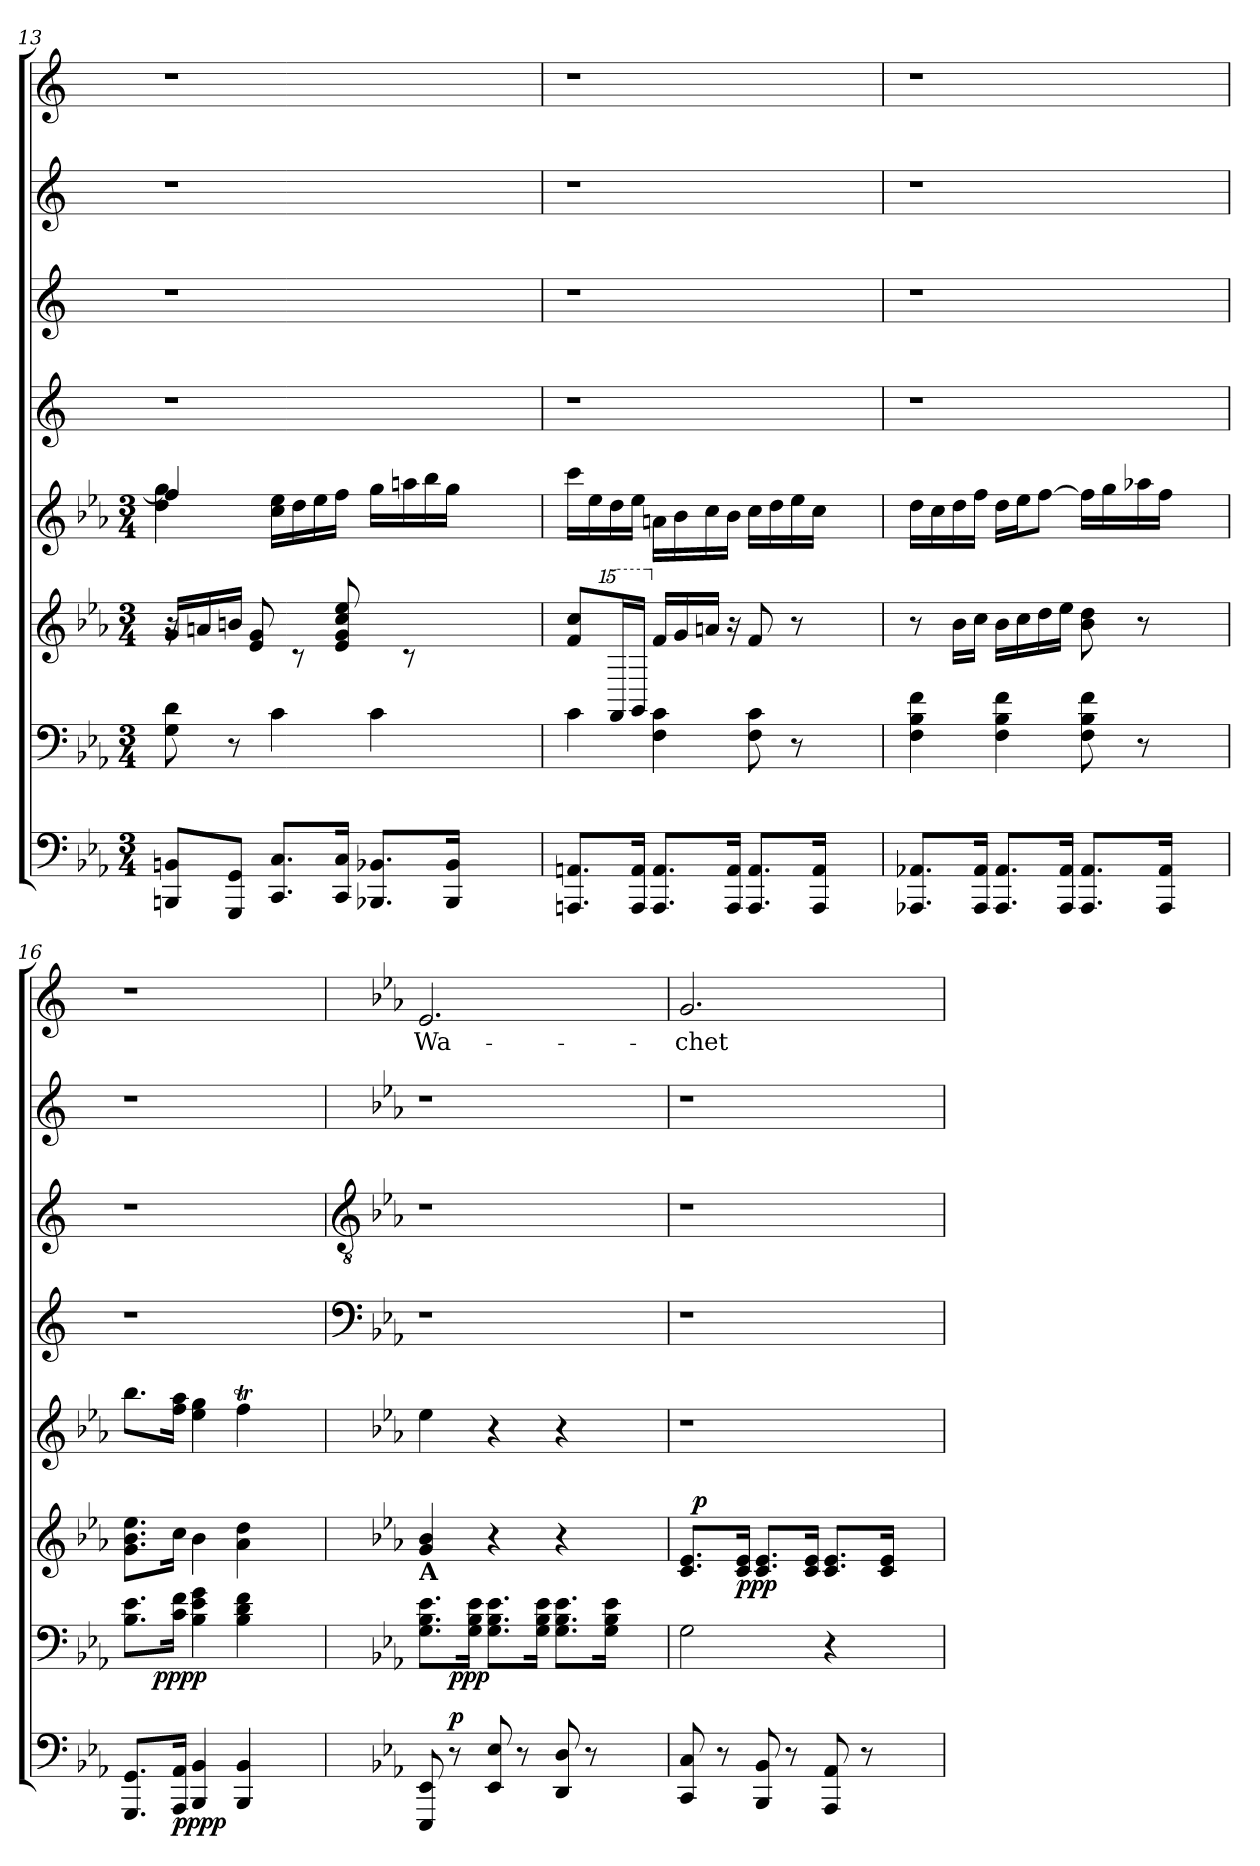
**kern	**dynam	**kern	**dynam	**kern	**dynam	**kern	**kern	**kern	**kern	**kern	**text
*part8	*part8	*part7	*part7	*part6	*part6	*part5	*part4	*part3	*part2	*part1	*part1
*staff8	*staff8	*staff7	*staff7	*staff6	*staff6	*staff5	*staff4	*staff3	*staff2	*staff1	*staff1
*clefF4	*	*clefF4	*	*clefG2	*	*clefG2	*clefG2	*clefG2	*clefG2	*clefG2	*
*k[b-e-a-]	*	*k[b-e-a-]	*	*k[b-e-a-]	*	*k[b-e-a-]	*k[]	*k[]	*k[]	*k[]	*
*E-:	*	*E-:	*	*E-:	*	*E-:	*C:	*C:	*C:	*C:	*
*M3/4	*	*M3/4	*	*M3/4	*	*M3/4	*	*	*	*	*
=13	=13	=13	=13	=13	=13	=13	=13	=13	=13	=13	=13
*	*	*	*	*^	*	*^	*	*	*	*	*
8BBBn/ 8BBn/L	.	8G\ 8d\	.	16ra	16g/LL	.	4ff/]	4dd\ 4gg\	1r	1r	1r	1r	.
.	.	.	.	4ryy	16an/	.	.	.	.	.	.	.	.
8GGG/ 8GG/J	.	8r	.	.	16bn/JJ	.	.	.	.	.	.	.	.
.	.	.	.	.	8e-/ 8g/	.	.	.	.	.	.	.	.
8.CC/ 8.C/L	.	4c\	.	.	.	.	4ryy	16cc\ 16ee-\LL	.	.	.	.	.
.	.	.	.	16ryy	8rc	.	.	16dd\	.	.	.	.	.
.	.	.	.	2ryy	.	.	.	16ee-\	.	.	.	.	.
16CC/ 16C/Jk	.	.	.	.	8e-/ 8g/ 8cc/ 8ee-/	.	.	16ff\JJ	.	.	.	.	.
8.BBB-X/ 8.BB-X/L	.	4c\	.	.	.	.	2ryy	16gg\LL	.	.	.	.	.
.	.	.	.	.	8rc	.	.	16aan\	.	.	.	.	.
.	.	.	.	.	.	.	.	16bb-\	.	.	.	.	.
16BBB-/ 16BB-/Jk	.	.	.	.	4ryy	.	.	16gg\JJ	.	.	.	.	.
4ryy	.	4ryy	.	.	.	.	.	4ryy	.	.	.	.	.
.	.	.	.	8ryy	.	.	.	.	.	.	.	.	.
.	.	.	.	.	16ryy	.	.	.	.	.	.	.	.
*	*	*	*	*v	*v	*	*	*	*	*	*	*	*
*	*	*	*	*	*	*v	*v	*	*	*	*	*
=14	=14	=14	=14	=14	=14	=14	=14	=14	=14	=14	=14
8.AAAn/ 8.AAn/L	.	4c\	.	8f/ 8cc/L	.	16ccc\LL	1r	1r	1r	1r	.
.	.	.	.	.	.	16ee-\	.	.	.	.	.
*	*	*	*	*15ma	*	*	*	*	*	*	*
.	.	.	.	16f/L	.	16dd\	.	.	.	.	.
16AAA/ 16AA/Jk	.	.	.	16g/JJ	.	16ee-\JJ	.	.	.	.	.
*	*	*	*	*X15ma	*	*	*	*	*	*	*
8.AAA/ 8.AA/L	.	4F\ 4c\	.	16f/LL	.	16an\LL	.	.	.	.	.
.	.	.	.	16g/	.	16b-\	.	.	.	.	.
.	.	.	.	16an/JJ	.	16cc\	.	.	.	.	.
16AAA/ 16AA/Jk	.	.	.	16ra	.	16b-\JJ	.	.	.	.	.
8.AAA/ 8.AA/L	.	8F\ 8c\	.	8f/	.	16cc\LL	.	.	.	.	.
.	.	.	.	.	.	16dd\	.	.	.	.	.
.	.	8r	.	8r	.	16ee-\	.	.	.	.	.
16AAA/ 16AA/Jk	.	.	.	.	.	16cc\JJ	.	.	.	.	.
4ryy	.	4ryy	.	4ryy	.	4ryy	.	.	.	.	.
=15	=15	=15	=15	=15	=15	=15	=15	=15	=15	=15	=15
8.AAA-X/ 8.AA-X/L	.	4F\ 4B-\ 4f\	.	8r	.	16dd\LL	1r	1r	1r	1r	.
.	.	.	.	.	.	16cc\	.	.	.	.	.
.	.	.	.	16b-\LL	.	16dd\	.	.	.	.	.
16AAA-/ 16AA-/Jk	.	.	.	16cc\JJ	.	16ff\JJ	.	.	.	.	.
8.AAA-/ 8.AA-/L	.	4F\ 4B-\ 4f\	.	16b-\LL	.	16dd\LL	.	.	.	.	.
.	.	.	.	16cc\	.	16ee-\J	.	.	.	.	.
.	.	.	.	16dd\	.	[>8ff\J	.	.	.	.	.
16AAA-/ 16AA-/Jk	.	.	.	16ee-\JJ	.	.	.	.	.	.	.
8.AAA-/ 8.AA-/L	.	8F\ 8B-\ 8f\	.	8b-\ 8dd\	.	16ff\LL]	.	.	.	.	.
.	.	.	.	.	.	16gg\	.	.	.	.	.
.	.	8r	.	8r	.	16aa-X\	.	.	.	.	.
16AAA-/ 16AA-/Jk	.	.	.	.	.	16ff\JJ	.	.	.	.	.
4ryy	.	4ryy	.	4ryy	.	4ryy	.	.	.	.	.
=16	=16	=16	=16	=16	=16	=16	=16	=16	=16	=16	=16
*	*	*^	*	*	*	*	*	*	*	*	*
8.GGG/ 8.GG/L	.	8.B-\ 8.e-\L	8ryy	.	8.g\ 8.b-\ 8.ee-\L	.	8.bb-\L	1r	1r	1r	1r	.
!	!	!	!	!LO:DY:b	!	!	!	!	!	!	!	!
.	.	.	2..ryy	pppp	.	.	.	.	.	.	.	.
!	!LO:DY:b	!	!	!	!	!	!	!	!	!	!	!
16AAA-/ 16AA-/Jk	pppp	16c\ 16f\Jk	.	.	16cc\Jk	.	16ff\ 16aa-\Jk	.	.	.	.	.
4BBB-/ 4BB-/	.	4B-\ 4e-\ 4g\	.	.	4b-\	.	4ee-\ 4gg\	.	.	.	.	.
4BBB-/ 4BB-/	.	4B-\ 4d\ 4f\	.	.	4a-\ 4dd\	.	4ffT\	.	.	.	.	.
4ryy	.	4ryy	.	.	4ryy	.	4ryy	.	.	.	.	.
!!LO:PB:g=z
=17	=17	=17	=17	=17	=17	=17	=17	=17	=17	=17	=17	=17
*	*	*	*	*	*	*	*	*clefF4	*clefGv2	*	*	*
*	*	*	*	*	*	*	*	*k[b-e-a-]	*k[b-e-a-]	*k[b-e-a-]	*k[b-e-a-]	*
*	*	*	*	*	*	*	*	*E-:	*E-:	*E-:	*E-:	*
!	!	!	!	!	!LO:TX:b:B:t=A	!	!	!	!	!	!	!
!	!	!	!	!	!	!	!	!LO:N:vis=1	!LO:N:vis=1	!LO:N:vis=1	!	!LO:LY:b
8EEE-/ 8EE-/	.	8.G\ 8.B-\ 8.e-\L	8ryy	.	4g/ 4b-/	.	4ee-\	1r	1r	1r	2.e-/	Wa-
!	!LO:DY:a	!	!	!LO:DY:b	!	!	!	!	!	!	!	!
8r	p	.	2..ryy	ppp	.	.	.	.	.	.	.	.
.	.	16G\ 16B-\ 16e-\Jk	.	.	.	.	.	.	.	.	.	.
8EE-/ 8E-/	.	8.G\ 8.B-\ 8.e-\L	.	.	4r	.	4r	.	.	.	.	.
8r	.	.	.	.	.	.	.	.	.	.	.	.
.	.	16G\ 16B-\ 16e-\Jk	.	.	.	.	.	.	.	.	.	.
8DD/ 8D/	.	8.G\ 8.B-\ 8.e-\L	.	.	4r	.	4r	.	.	.	.	.
8r	.	.	.	.	.	.	.	.	.	.	.	.
.	.	16G\ 16B-\ 16e-\Jk	.	.	.	.	.	.	.	.	.	.
4ryy	.	4ryy	.	.	4ryy	.	4ryy	.	.	.	4ryy	.
=18	=18	=18	=18	=18	=18	=18	=18	=18	=18	=18	=18	=18
!	!	!	!	!	!	!	!LO:N:vis=1	!LO:N:vis=1	!LO:N:vis=1	!LO:N:vis=1	!	!LO:LY:b
*	*	*v	*v	*	*^	*	*	*	*	*	*	*
8CC/ 8C/	.	2G\	.	8.c/ 8.e-/L	32ryy	.	2.r	1r	1r	1r	2.g/	-chet
!	!	!	!	!	!	!LO:DY:a	!	!	!	!	!	!
.	.	.	.	.	2ryy	p	.	.	.	.	.	.
8r	.	.	.	.	.	.	.	.	.	.	.	.
!	!	!	!	!	!	!LO:DY:b	!	!	!	!	!	!
.	.	.	.	16c/ 16e-/Jk	.	ppp	.	.	.	.	.	.
8BBB-/ 8BB-/	.	.	.	8.c/ 8.e-/L	.	.	.	.	.	.	.	.
8r	.	.	.	.	.	.	.	.	.	.	.	.
.	.	.	.	16c/ 16e-/Jk	.	.	.	.	.	.	.	.
8AAA-/ 8AA-/	.	4r	.	8.c/ 8.e-/L	.	.	.	.	.	.	.	.
.	.	.	.	.	4...ryy	.	.	.	.	.	.	.
8r	.	.	.	.	.	.	.	.	.	.	.	.
.	.	.	.	16c/ 16e-/Jk	.	.	.	.	.	.	.	.
4ryy	.	4ryy	.	4ryy	.	.	4ryy	.	.	.	4ryy	.
*	*	*	*	*v	*v	*	*	*	*	*	*	*
=	=	=	=	=	=	=	=	=	=	=	=
*-	*-	*-	*-	*-	*-	*-	*-	*-	*-	*-	*-
